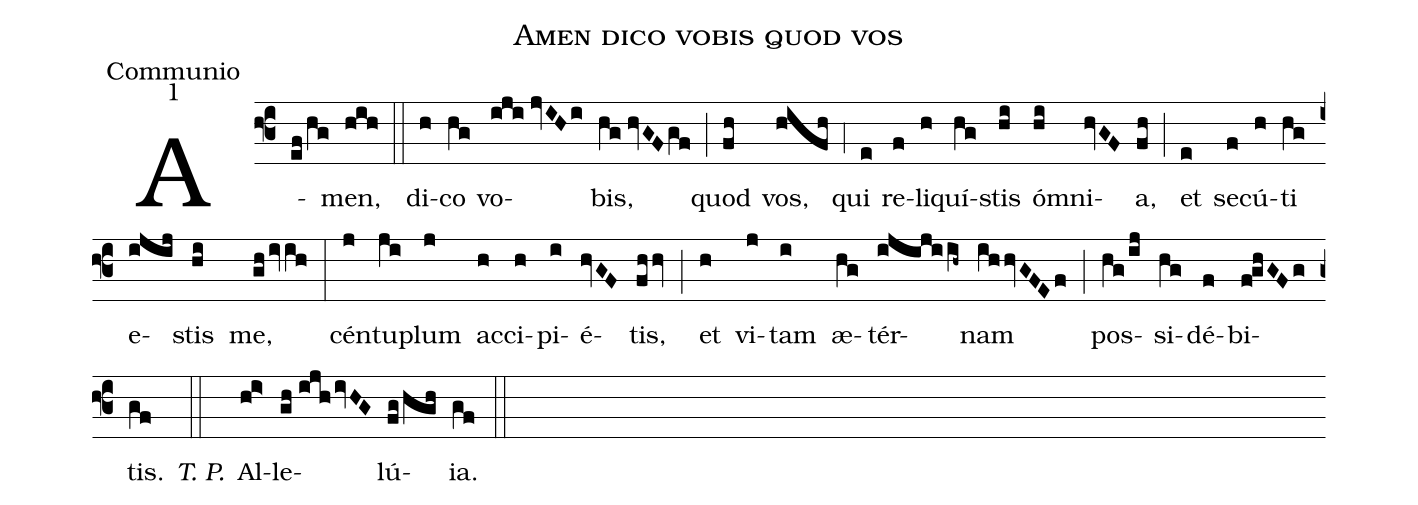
name:Amen dico vobis quod vos;
office-part:Communio;
mode:1;
%%
(f3) A(ef/hg)men,(hih) (::) di(h)co(hg) vo(iji//jvIHi)bis,(hg//hvGFgf) (;) quod(fh) vos,(hifh) (;4) qui(e) re(f)li(h)quí(hg)stis(hi) ó(hi)mni(hvGF)a,(fh) (;) et(e) se(f)cú(h)ti(hg) e(ijij)stis(hi) me,(gh/ivih) (:) cén(j)tu(ji)plum(j) ac(h)ci(h)pi(i)é(hvGF)tis,(fhhv) (;) et(h) vi(j)tam(i) æ(hg)tér(ijijiih~)nam(ihhvGFEf) (;) pos(hg/ij)si(hg)dé(f)bi(f!ghGFg)tis.(gf) <i>T. P.</i>(::) Al(hi>)le(gh//ijh/ivHG)lú(fg/hgh)ia.(gf) (::)
